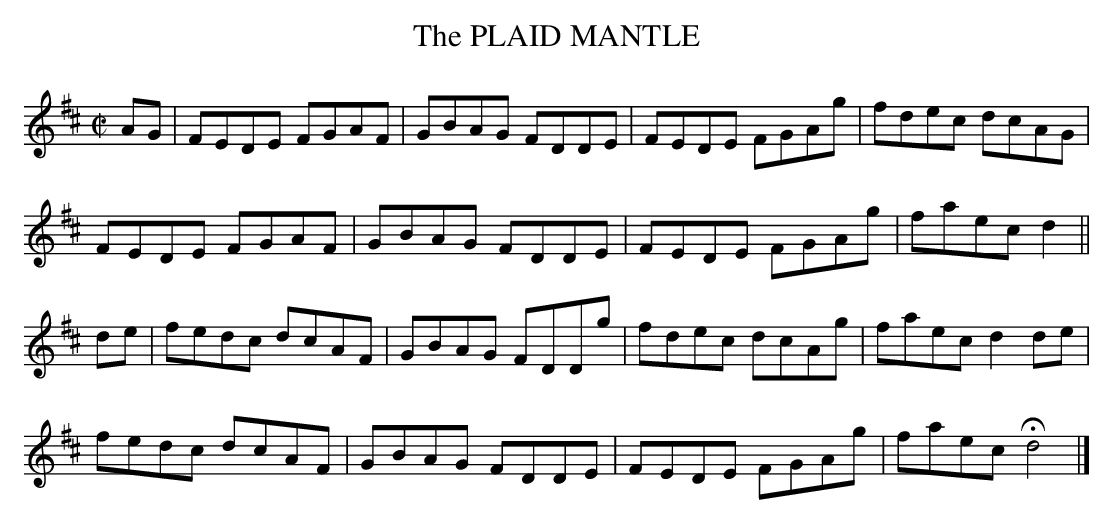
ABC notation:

X:1
T:PLAID MANTLE, The
M:C|
L:1/8
K:D
AG|FEDE FGAF|GBAG FDDE|FEDE FGAg|fdec dcAG|
FEDE FGAF|GBAG FDDE|FEDE FGAg|faec d2||
de|fedc dcAF|GBAG FDDg|fdec dcAg|faec d2de|
fedc dcAF|GBAG FDDE|FEDE FGAg|faec Hd4|]
